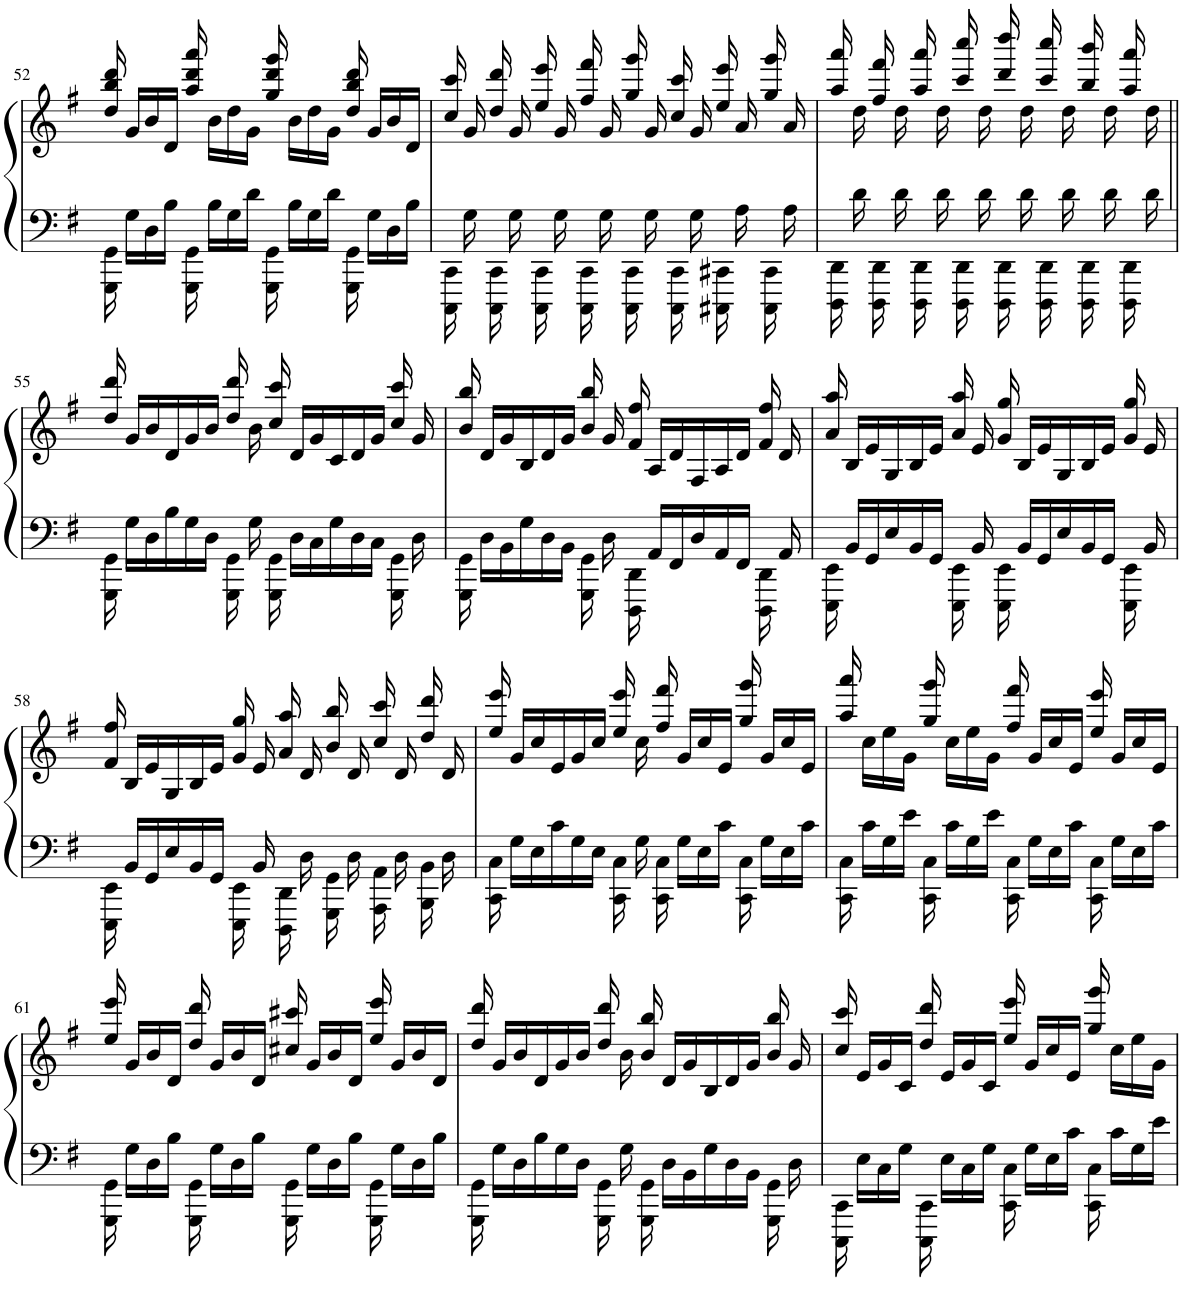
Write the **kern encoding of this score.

**kern	**kern
*part1	*part1
*staff2	*staff1
*I"Piano	*
*I'Pno.	*
!!LO:PB:g=z
*clefF4	*clefG2
*k[f#]	*k[f#]
*M4/4	*M4/4
=52	=52
16GGG\ 16GG\	16dd/ 16bb/ 16ddd/
16G\LL	16g/LL
16D\	16b/
16B\JJ	16d/JJ
16GGG\ 16GG\	16aa/ 16ddd/ 16aaa/
16B\LL	16b\LL
16G\	16dd\
16d\JJ	16g\JJ
16GGG\ 16GG\	16gg/ 16ddd/ 16ggg/
16B\LL	16b\LL
16G\	16dd\
16d\JJ	16g\JJ
16GGG\ 16GG\	16dd/ 16bb/ 16ddd/
16G\LL	16g/LL
16D\	16b/
16B\JJ	16d/JJ
=53	=53
16CCC\ 16CC\	16cc/ 16ccc/
16G\	16g/
16CCC\ 16CC\	16dd/ 16ddd/
16G\	16g/
16CCC\ 16CC\	16ee/ 16eee/
16G\	16g/
16CCC\ 16CC\	16ff#/ 16fff#/
16G\	16g/
16CCC\ 16CC\	16gg/ 16ggg/
16G\	16g/
16CCC\ 16CC\	16cc/ 16ccc/
16G\	16g/
16CCC#X\ 16CC#X\	16ee/ 16eee/
16A\	16a/
16CCC#\ 16CC#\	16gg/ 16ggg/
16A\	16a/
=54	=54
16DDD\ 16DD\	16aa/ 16aaa/
16d\	16dd\
16DDD\ 16DD\	16ff#/ 16fff#/
16d\	16dd\
16DDD\ 16DD\	16aa/ 16aaa/
16d\	16dd\
16DDD\ 16DD\	16ccc/ 16cccc/
16d\	16dd\
16DDD\ 16DD\	16ddd/ 16dddd/
16d\	16dd\
16DDD\ 16DD\	16ccc/ 16cccc/
16d\	16dd\
16DDD\ 16DD\	16bb/ 16bbb/
16d\	16dd\
16DDD\ 16DD\	16aa/ 16aaa/
16d\	16dd\
!!LO:LB:g=z
=55||	=55||
16GGG\ 16GG\	16dd/ 16ddd/
16G\LL	16g/LL
16D\	16b/
16B\	16d/
16G\	16g/
16D\JJ	16b/JJ
16GGG\ 16GG\	16dd/ 16ddd/
16G\	16b\
16GGG\ 16GG\	16cc/ 16ccc/
16D\LL	16d/LL
16C\	16g/
16G\	16c/
16D\	16d/
16C\JJ	16g/JJ
16GGG\ 16GG\	16cc/ 16ccc/
16D\	16g/
=56	=56
16GGG\ 16GG\	16b/ 16bb/
16D\LL	16d/LL
16BB\	16g/
16G\	16B/
16D\	16d/
16BB\JJ	16g/JJ
16GGG\ 16GG\	16b/ 16bb/
16D\	16g/
16DDD\ 16DD\	16f#/ 16ff#/
16AA/LL	16A/LL
16FF#/	16d/
16D/	16F#/
16AA/	16A/
16FF#/JJ	16d/JJ
16DDD\ 16DD\	16f#/ 16ff#/
16AA/	16d/
=57	=57
16EEE\ 16EE\	16a/ 16aa/
16BB/LL	16B/LL
16GG/	16e/
16E/	16G/
16BB/	16B/
16GG/JJ	16e/JJ
16EEE\ 16EE\	16a/ 16aa/
16BB/	16e/
16EEE\ 16EE\	16g/ 16gg/
16BB/LL	16B/LL
16GG/	16e/
16E/	16G/
16BB/	16B/
16GG/JJ	16e/JJ
16EEE\ 16EE\	16g/ 16gg/
16BB/	16e/
!!LO:LB:g=z
=58	=58
16EEE\ 16EE\	16f#/ 16ff#/
16BB/LL	16B/LL
16GG/	16e/
16E/	16G/
16BB/	16B/
16GG/JJ	16e/JJ
16EEE\ 16EE\	16g/ 16gg/
16BB/	16e/
16DDD\ 16DD\	16a/ 16aa/
16D\	16d/
16GGG\ 16GG\	16b/ 16bb/
16D\	16d/
16AAA\ 16AA\	16cc/ 16ccc/
16D\	16d/
16BBB\ 16BB\	16dd/ 16ddd/
16D\	16d/
=59	=59
16CC\ 16C\	16ee/ 16eee/
16G\LL	16g/LL
16E\	16cc/
16c\	16e/
16G\	16g/
16E\JJ	16cc/JJ
16CC\ 16C\	16ee/ 16eee/
16G\	16cc\
16CC\ 16C\	16ff#/ 16fff#/
16G\LL	16g/LL
16E\	16cc/
16c\JJ	16e/JJ
16CC\ 16C\	16gg/ 16ggg/
16G\LL	16g/LL
16E\	16cc/
16c\JJ	16e/JJ
=60	=60
16CC\ 16C\	16aa/ 16aaa/
16c\LL	16cc\LL
16G\	16ee\
16e\JJ	16g\JJ
16CC\ 16C\	16gg/ 16ggg/
16c\LL	16cc\LL
16G\	16ee\
16e\JJ	16g\JJ
16CC\ 16C\	16ff#/ 16fff#/
16G\LL	16g/LL
16E\	16cc/
16c\JJ	16e/JJ
16CC\ 16C\	16ee/ 16eee/
16G\LL	16g/LL
16E\	16cc/
16c\JJ	16e/JJ
!!LO:LB:g=z
=61	=61
16GGG\ 16GG\	16ee/ 16eee/
16G\LL	16g/LL
16D\	16b/
16B\JJ	16d/JJ
16GGG\ 16GG\	16dd/ 16ddd/
16G\LL	16g/LL
16D\	16b/
16B\JJ	16d/JJ
16GGG\ 16GG\	16cc#X/ 16ccc#X/
16G\LL	16g/LL
16D\	16b/
16B\JJ	16d/JJ
16GGG\ 16GG\	16ee/ 16eee/
16G\LL	16g/LL
16D\	16b/
16B\JJ	16d/JJ
=62	=62
16GGG\ 16GG\	16dd/ 16ddd/
16G\LL	16g/LL
16D\	16b/
16B\	16d/
16G\	16g/
16D\JJ	16b/JJ
16GGG\ 16GG\	16dd/ 16ddd/
16G\	16b\
16GGG\ 16GG\	16b/ 16bb/
16D\LL	16d/LL
16BB\	16g/
16G\	16B/
16D\	16d/
16BB\JJ	16g/JJ
16GGG\ 16GG\	16b/ 16bb/
16D\	16g/
=63	=63
16CCC\ 16CC\	16cc/ 16ccc/
16E\LL	16e/LL
16C\	16g/
16G\JJ	16c/JJ
16CCC\ 16CC\	16dd/ 16ddd/
16E\LL	16e/LL
16C\	16g/
16G\JJ	16c/JJ
16CC\ 16C\	16ee/ 16eee/
16G\LL	16g/LL
16E\	16cc/
16c\JJ	16e/JJ
16CC\ 16C\	16gg/ 16ggg/
16c\LL	16cc\LL
16G\	16ee\
16e\JJ	16g\JJ
=	=
*-	*-
